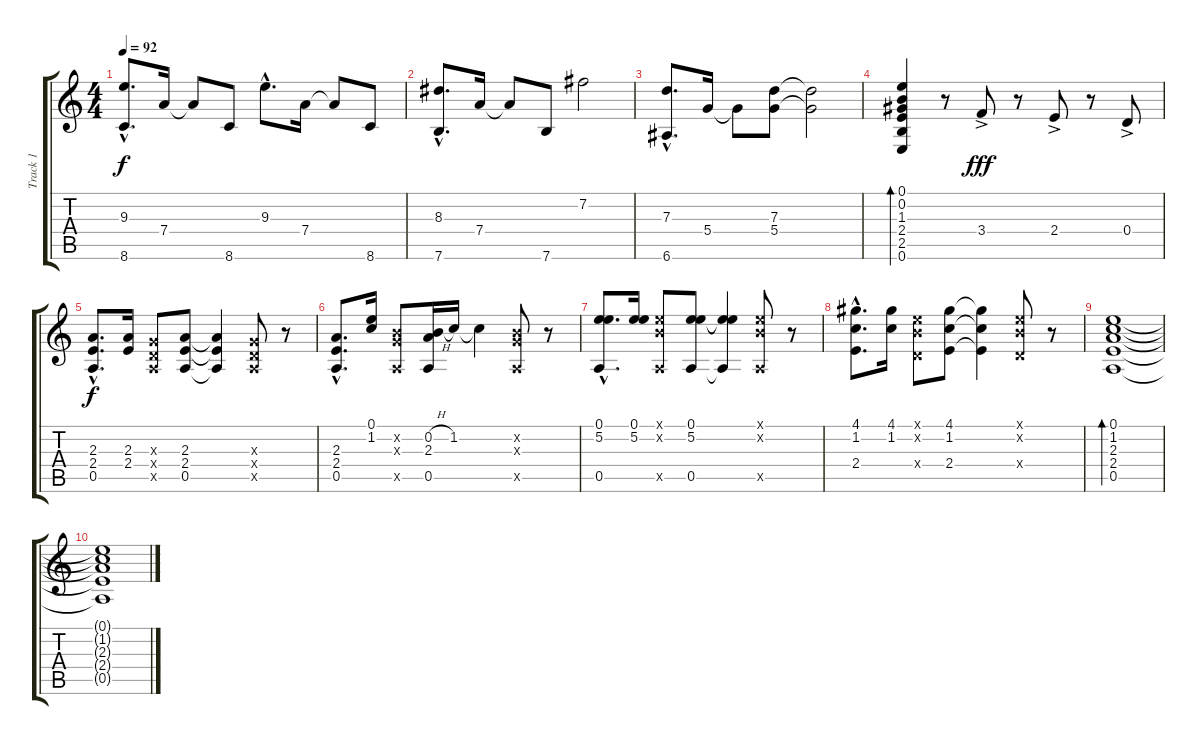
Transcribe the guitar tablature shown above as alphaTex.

\track ("Track 1" "Track 1") {instrument acousticguitarsteel}
\staff {score tabs}
\tuning (E4 B3 G3 D3 A2 E2) {hide}
\ts (4 4)
\tempo 92
\clef g2
\ks c
(9.3{hac} 8.6{hac}).8{d dy f} 7.4.16 7.4{t}.8 8.6.8 9.3{hac}.8{d} 7.4.16 7.4{t}.8 8.6.8 |
(8.3{hac} 7.6{hac}).8{d} 7.4.16 7.4{t}.8 7.6.8 7.2.2 |
(7.3{hac} 6.6{hac}).8{d} 5.4.16 5.4{t}.8 (7.3 5.4).8 (7.3{t} 5.4{t}).2 |
(0.1 0.2 1.3 2.4 2.5 0.6).4{bd 30} r.8 3.4{ac}.8{dy fff} r.8 2.4{ac}.8 r.8 0.4{ac}.8 |
(2.3{hac} 2.4{hac} 0.5{hac}).8{d dy f} (2.3 2.4).16 (0.3{x} 0.4{x} 0.5{x}).8 (2.3 2.4 0.5).8 (2.3{t} 2.4{t} 0.5{t}).4 (0.3{x} 0.4{x} 0.5{x}).8 r.8 |
(2.3{hac} 2.4{hac} 0.5{hac}).8{d} (0.1 1.2).16 (0.2{x} 0.3{x} 0.5{x}).8 (0.2{h} 2.3 0.5).16 1.2.16 1.2{t}.4 (0.2{x} 0.3{x} 0.5{x}).8 r.8 |
(0.1{hac} 5.2{hac} 0.5{hac}).8{d} (0.1 5.2).16 (0.1{x} 0.2{x} 0.5{x}).8 (0.1 5.2 0.5).8 (0.1{t} 5.2{t} 0.5{t}).4 (0.1{x} 0.2{x} 0.5{x}).8 r.8 |
(4.1{hac} 1.2{hac} 2.4{hac}).8{d} (4.1 1.2).16 (0.1{x} 0.2{x} 0.4{x}).8 (4.1 1.2 2.4).8 (4.1{t} 1.2{t} 2.4{t}).4 (0.1{x} 0.2{x} 0.4{x}).8 r.8 |
(0.1 1.2 2.3 2.4 0.5).1{bd 30} |
(0.1{t} 1.2{t} 2.3{t} 2.4{t} 0.5{t}).1
